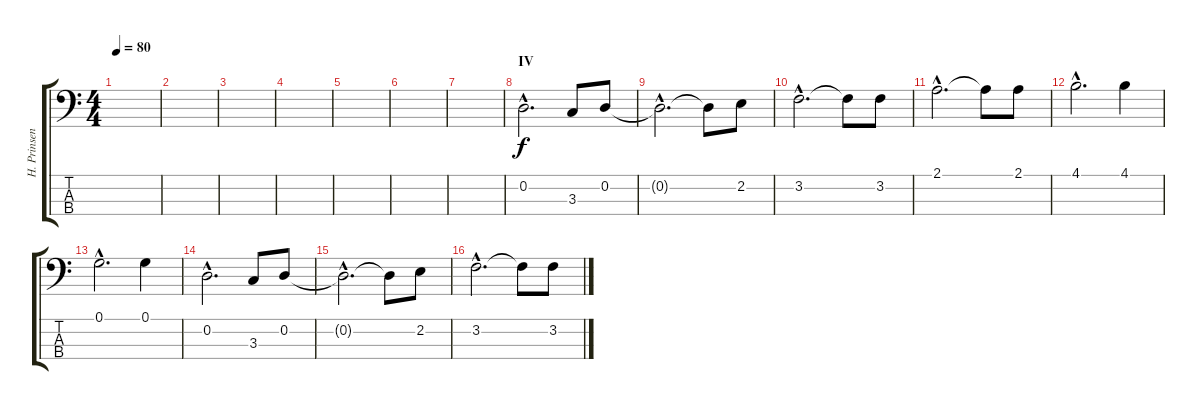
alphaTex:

\track ("H. Prinsen Geerligs" "H. Prinsen") {instrument electricbassfinger}
\staff {score tabs}
\tuning (G2 D2 A1 E1) {hide}
\ts (4 4)
\tempo 80
\clef f4
\ks c
|
|
|
|
|
|
|
\section ("" "IV")
0.2{hac}.2{d} 3.3.8 0.2.8 |
0.2{hac t}.2{d} 0.2{t}.8 2.2.8 |
3.2{hac}.2{d} 3.2{t}.8 3.2.8 |
2.1{hac}.2{d} 2.1{t}.8 2.1.8 |
4.1{hac}.2{d} 4.1.4 |
0.1{hac}.2{d} 0.1.4 |
0.2{hac}.2{d} 3.3.8 0.2.8 |
0.2{hac t}.2{d} 0.2{t}.8 2.2.8 |
3.2{hac}.2{d} 3.2{t}.8 3.2.8
